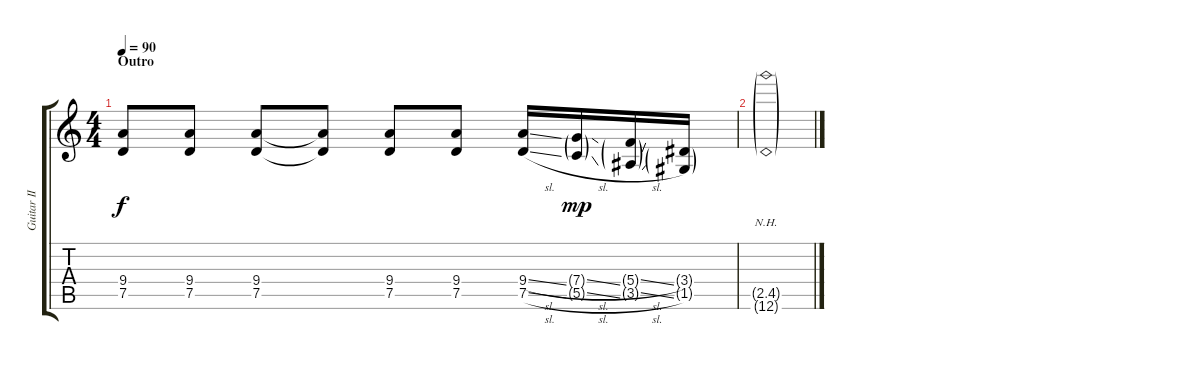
\track ("Guitar II" "Guitar II") {instrument distortionguitar}
\staff {score tabs}
\tuning (D4 A3 F3 C3 G2 D2) {hide}
\ts (4 4)
\section ("" "Outro")
\tempo 90
\clef g2
\ks c
(9.4 7.5).8{dy f} (9.4 7.5).8 (9.4 7.5).8 (9.4{t} 7.5{t}).8 (9.4 7.5).8 (9.4 7.5).8 (9.4{sl} 7.5{sl}).16 (7.4{sl g} 5.5{sl g}).16{dy mp} (5.4{sl g} 3.5{sl g}).16 (3.4{g} 1.5{g}).16 |
(2.5{nh g} 0.6{nh g}).1
